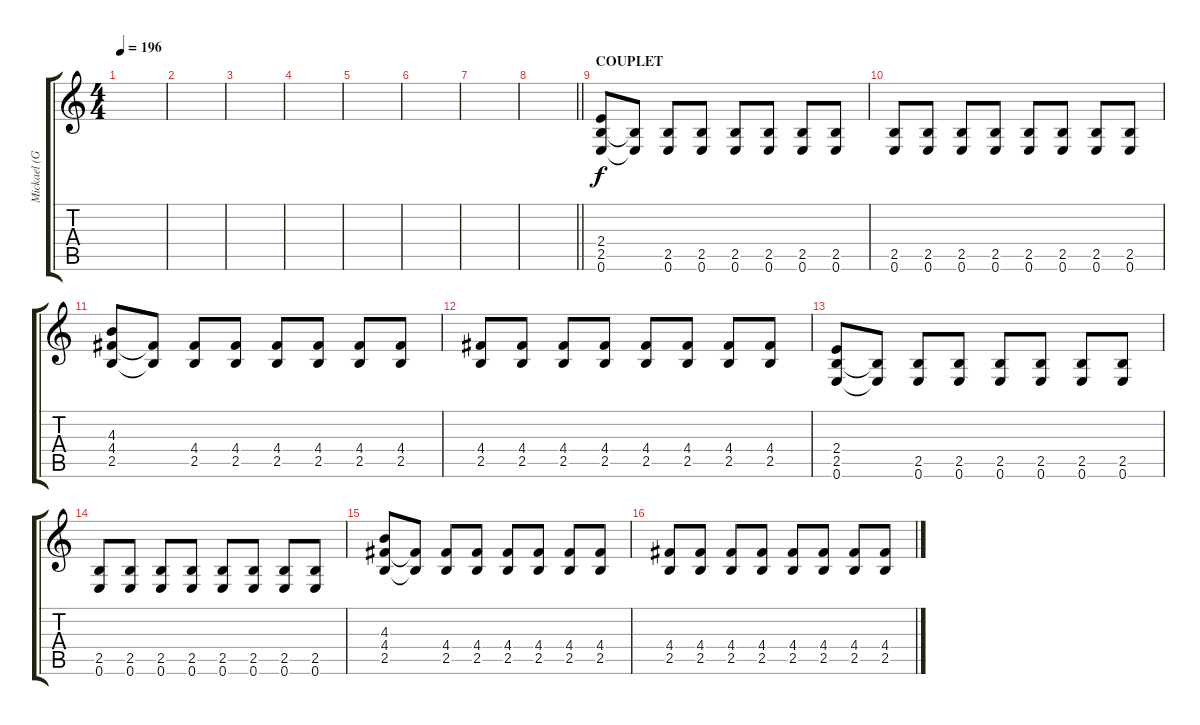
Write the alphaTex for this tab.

\track ("Mickael (Guitar_02))" "Mickael (G") {instrument overdrivenguitar}
\staff {score tabs}
\tuning (E4 B3 G3 D3 A2 E2) {hide}
\ts (4 4)
\tempo 196
\clef g2
\ks c
|
|
|
|
|
|
|
\barLineRight lightlight
|
\section ("" "COUPLET")
(2.4 2.5 0.6).8 (2.5{t} 0.6{t}).8 (2.5 0.6).8 (2.5 0.6).8 (2.5 0.6).8 (2.5 0.6).8 (2.5 0.6).8 (2.5 0.6).8 |
(2.5 0.6).8 (2.5 0.6).8 (2.5 0.6).8 (2.5 0.6).8 (2.5 0.6).8 (2.5 0.6).8 (2.5 0.6).8 (2.5 0.6).8 |
(4.3 4.4 2.5).8 (4.4{t} 2.5{t}).8 (4.4 2.5).8 (4.4 2.5).8 (4.4 2.5).8 (4.4 2.5).8 (4.4 2.5).8 (4.4 2.5).8 |
(4.4 2.5).8 (4.4 2.5).8 (4.4 2.5).8 (4.4 2.5).8 (4.4 2.5).8 (4.4 2.5).8 (4.4 2.5).8 (4.4 2.5).8 |
(2.4 2.5 0.6).8 (2.5{t} 0.6{t}).8 (2.5 0.6).8 (2.5 0.6).8 (2.5 0.6).8 (2.5 0.6).8 (2.5 0.6).8 (2.5 0.6).8 |
(2.5 0.6).8 (2.5 0.6).8 (2.5 0.6).8 (2.5 0.6).8 (2.5 0.6).8 (2.5 0.6).8 (2.5 0.6).8 (2.5 0.6).8 |
(4.3 4.4 2.5).8 (4.4{t} 2.5{t}).8 (4.4 2.5).8 (4.4 2.5).8 (4.4 2.5).8 (4.4 2.5).8 (4.4 2.5).8 (4.4 2.5).8 |
(4.4 2.5).8 (4.4 2.5).8 (4.4 2.5).8 (4.4 2.5).8 (4.4 2.5).8 (4.4 2.5).8 (4.4 2.5).8 (4.4 2.5).8
